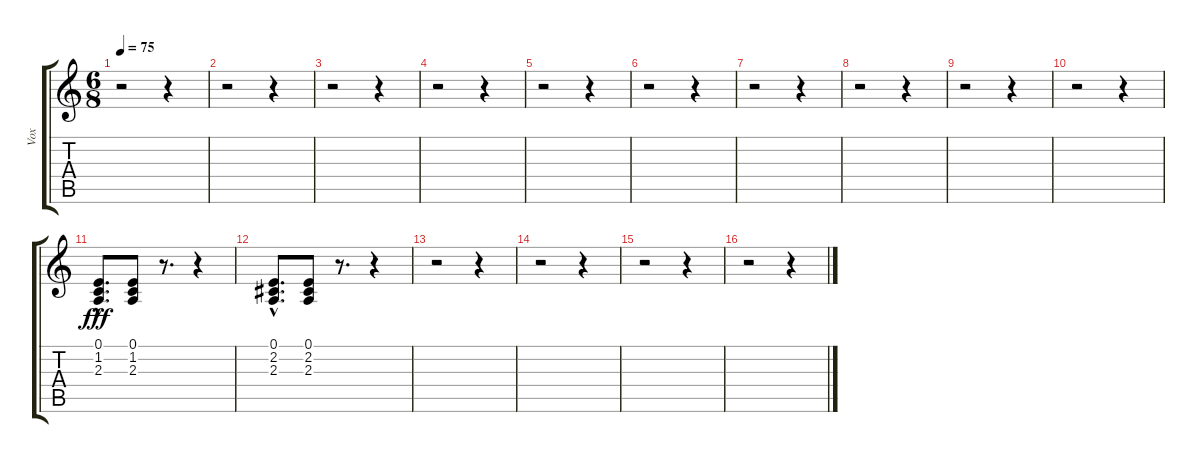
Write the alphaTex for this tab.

\track ("Vox" "Vox") {instrument pad8sweep}
\staff {score tabs}
\tuning (E4 B3 G3 D3 A2 E2) {hide}
\ts (6 8)
\tempo 75
\clef g2
\ks c
r.2{dy fff} r.4 |
r.2 r.4 |
r.2 r.4 |
r.2 r.4 |
r.2 r.4 |
r.2 r.4 |
r.2 r.4 |
r.2 r.4 |
r.2 r.4 |
r.2 r.4 |
(0.1{hac} 1.2{hac} 2.3{hac}).8{d} (0.1 1.2 2.3).8 r.8{d} r.4 |
(0.1{hac} 2.2{hac} 2.3{hac}).8{d} (0.1 2.2 2.3).8 r.8{d} r.4 |
r.2 r.4 |
r.2 r.4 |
r.2 r.4 |
r.2 r.4
